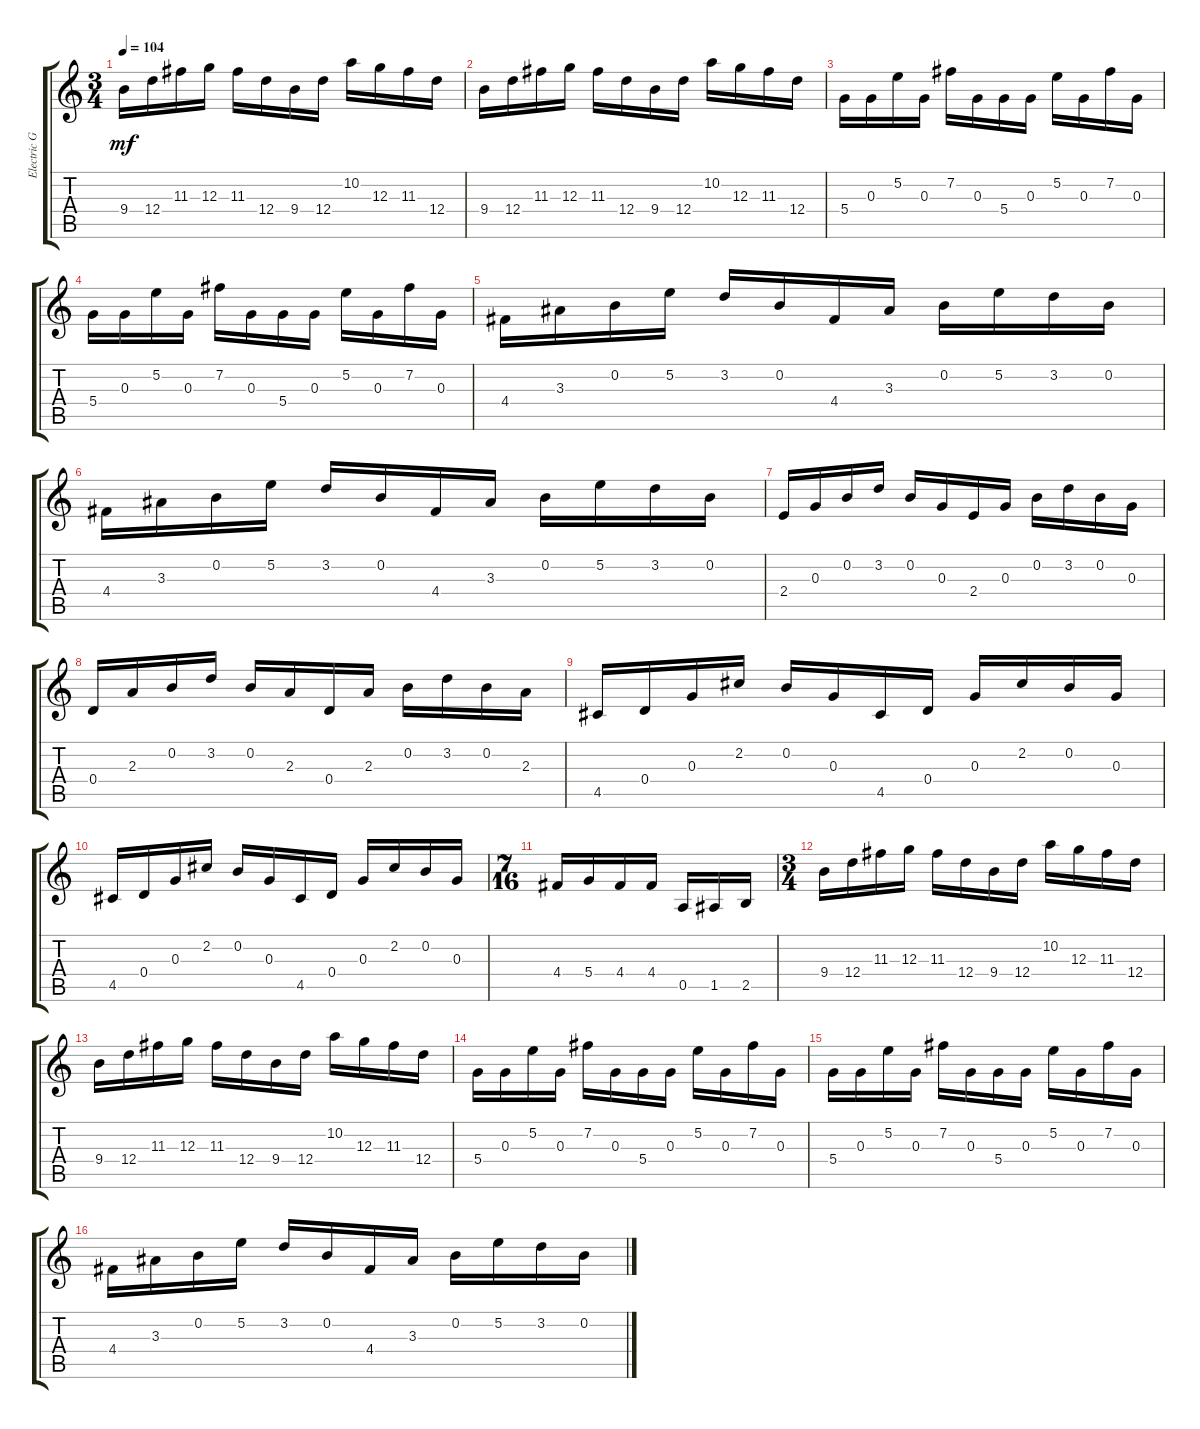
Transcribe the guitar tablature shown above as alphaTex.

\track ("Electric Guitar" "Electric G") {instrument electricguitarclean}
\staff {score tabs}
\tuning (E4 B3 G3 D3 A2 E2) {hide}
\ts (3 4)
\tempo 104
\clef g2
\ks c
9.4.16{dy mf} 12.4.16 11.3.16 12.3.16 11.3.16 12.4.16 9.4.16 12.4.16 10.2.16 12.3.16 11.3.16 12.4.16 |
9.4.16 12.4.16 11.3.16 12.3.16 11.3.16 12.4.16 9.4.16 12.4.16 10.2.16 12.3.16 11.3.16 12.4.16 |
5.4.16 0.3.16 5.2.16 0.3.16 7.2.16 0.3.16 5.4.16 0.3.16 5.2.16 0.3.16 7.2.16 0.3.16 |
5.4.16 0.3.16 5.2.16 0.3.16 7.2.16 0.3.16 5.4.16 0.3.16 5.2.16 0.3.16 7.2.16 0.3.16 |
4.4.16 3.3.16 0.2.16 5.2.16 3.2.16 0.2.16 4.4.16 3.3.16 0.2.16 5.2.16 3.2.16 0.2.16 |
4.4.16 3.3.16 0.2.16 5.2.16 3.2.16 0.2.16 4.4.16 3.3.16 0.2.16 5.2.16 3.2.16 0.2.16 |
2.4.16 0.3.16 0.2.16 3.2.16 0.2.16 0.3.16 2.4.16 0.3.16 0.2.16 3.2.16 0.2.16 0.3.16 |
0.4.16 2.3.16 0.2.16 3.2.16 0.2.16 2.3.16 0.4.16 2.3.16 0.2.16 3.2.16 0.2.16 2.3.16 |
4.5.16 0.4.16 0.3.16 2.2.16 0.2.16 0.3.16 4.5.16 0.4.16 0.3.16 2.2.16 0.2.16 0.3.16 |
4.5.16 0.4.16 0.3.16 2.2.16 0.2.16 0.3.16 4.5.16 0.4.16 0.3.16 2.2.16 0.2.16 0.3.16 |
\ts (7 16)
4.4.16 5.4.16 4.4.16 4.4.16 0.5.16 1.5.16 2.5.16 |
\ts (3 4)
9.4.16 12.4.16 11.3.16 12.3.16 11.3.16 12.4.16 9.4.16 12.4.16 10.2.16 12.3.16 11.3.16 12.4.16 |
9.4.16 12.4.16 11.3.16 12.3.16 11.3.16 12.4.16 9.4.16 12.4.16 10.2.16 12.3.16 11.3.16 12.4.16 |
5.4.16 0.3.16 5.2.16 0.3.16 7.2.16 0.3.16 5.4.16 0.3.16 5.2.16 0.3.16 7.2.16 0.3.16 |
5.4.16 0.3.16 5.2.16 0.3.16 7.2.16 0.3.16 5.4.16 0.3.16 5.2.16 0.3.16 7.2.16 0.3.16 |
4.4.16 3.3.16 0.2.16 5.2.16 3.2.16 0.2.16 4.4.16 3.3.16 0.2.16 5.2.16 3.2.16 0.2.16
